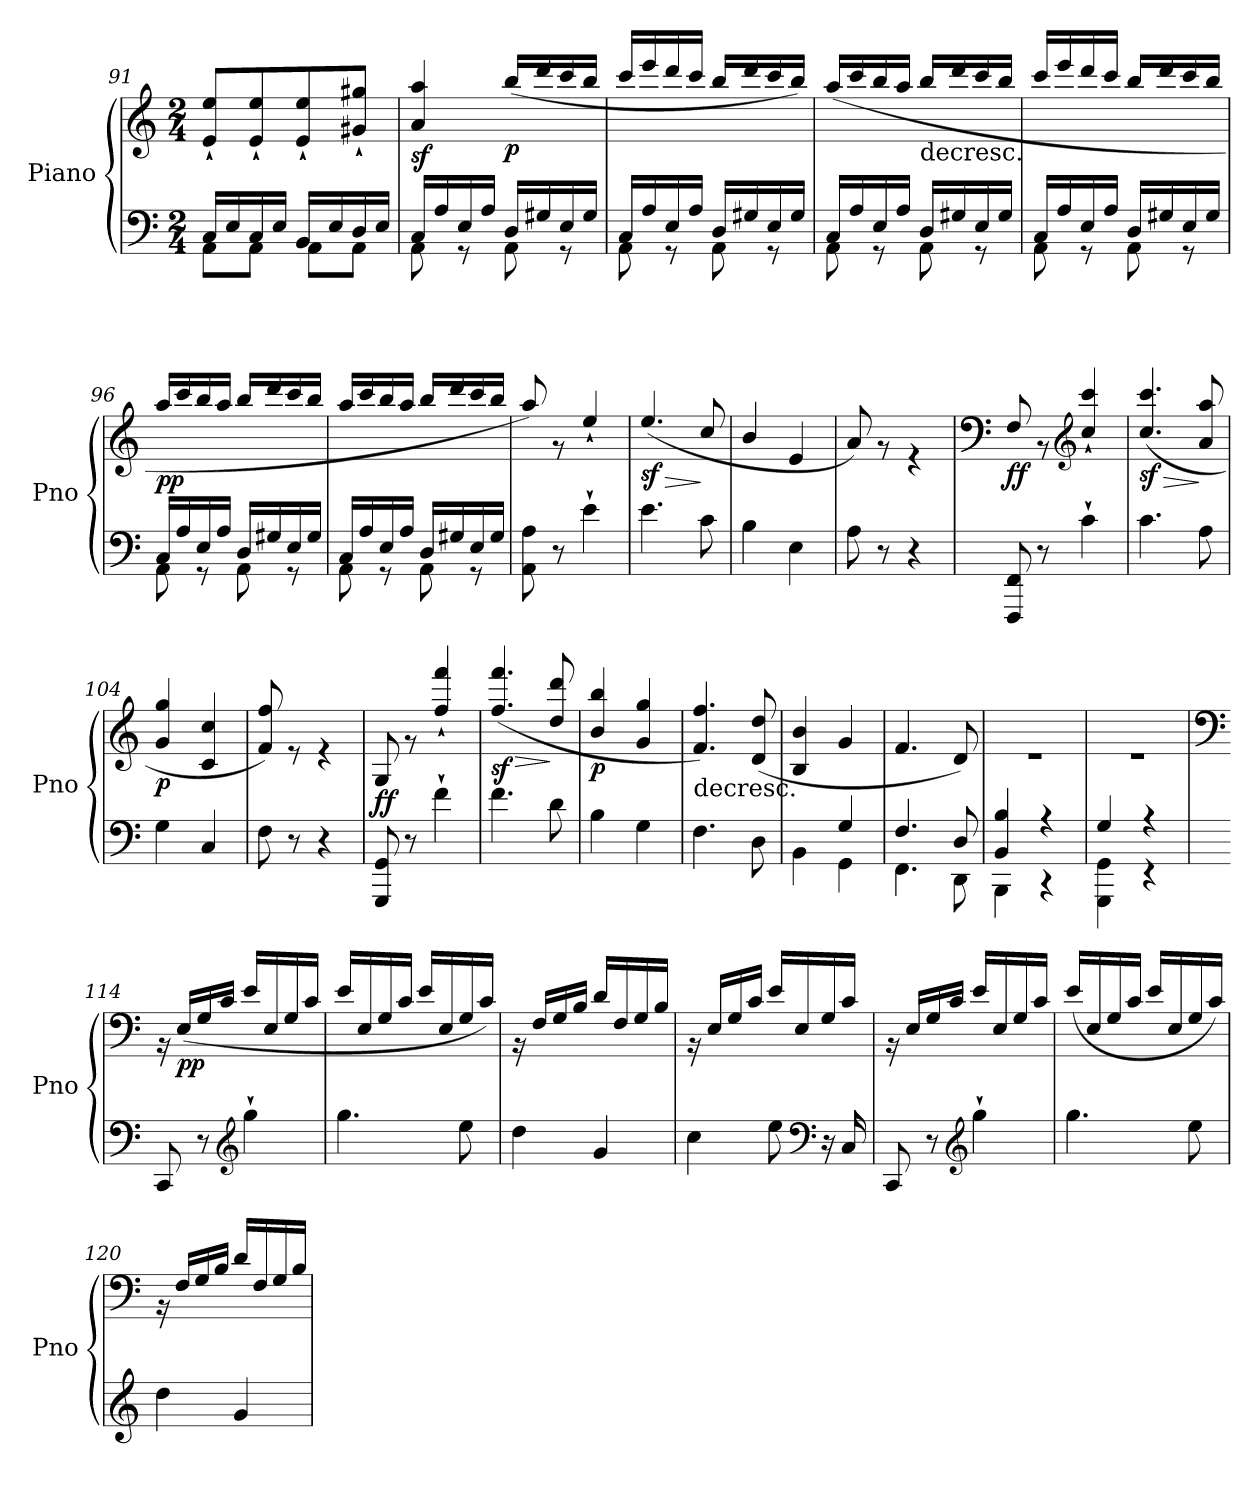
**kern	**kern	**dynam
*part1	*part1	*part1
*staff2	*staff1	*staff1/2
*I"Piano	*	*
*I'Pno	*	*
*clefF4	*clefG2	*
*k[]	*k[]	*
*M2/4	*M2/4	*
=91	=91	=91
*^	*^	*
16C/LL	8AA\L	2ryy	8e/` 8ee/`L	.
16E/	.	.	.	.
16C/	8AA\J	.	8e/` 8ee/`	.
16E/JJ	.	.	.	.
16BB/LL	8AA\L	.	8e/` 8ee/`	.
16E/	.	.	.	.
16D/	8AA\J	.	8g#X/` 8gg#X/`J	.
16E/JJ	.	.	.	.
=92	=92	=92	=92	=92
!	!	!	!	!LO:DY:b
16C/LL	8AA\	2ryy	4a/ 4aa/	sf
16A/	.	.	.	.
16E/	8rGG	.	.	.
16A/JJ	.	.	.	.
!	!	!	!	!LO:DY:b
16D/LL	8AA\	.	(>16bb/LL	p
16G#X/	.	.	16ddd/	.
16E/	8rGG	.	16ccc/	.
16G#/JJ	.	.	16bb/JJ	.
!!LO:PB:g=z	!!
=93	=93	=93	=93	=93
16C/LL	8AA\	2ryy	16ccc/LL	.
16A/	.	.	16eee/	.
16E/	8rGG	.	16ddd/	.
16A/JJ	.	.	16ccc/JJ	.
16D/LL	8AA\	.	16bb/LL	.
16G#X/	.	.	16ddd/	.
16E/	8rGG	.	16ccc/	.
16G#/JJ	.	.	16bb/JJ)	.
=94	=94	=94	=94	=94
16C/LL	8AA\	2ryy	(>16aa/LL	.
16A/	.	.	16ccc/	.
16E/	8rGG	.	16bb/	.
16A/JJ	.	.	16aa/JJ	.
!	!	!	!LO:TX:b:t=decresc.	!
16D/LL	8AA\	.	16bb/LL	.
16G#X/	.	.	16ddd/	.
16E/	8rGG	.	16ccc/	.
16G#/JJ	.	.	16bb/JJ	.
=95	=95	=95	=95	=95
16C/LL	8AA\	2ryy	16ccc/LL	.
16A/	.	.	16eee/	.
16E/	8rGG	.	16ddd/	.
16A/JJ	.	.	16ccc/JJ	.
16D/LL	8AA\	.	16bb/LL	.
16G#X/	.	.	16ddd/	.
16E/	8rGG	.	16ccc/	.
16G#/JJ	.	.	16bb/JJ	.
=96	=96	=96	=96	=96
!	!	!	!	!LO:DY:b
16C/LL	8AA\	2ryy	16aa/LL	pp
16A/	.	.	16ccc/	.
16E/	8rGG	.	16bb/	.
16A/JJ	.	.	16aa/JJ	.
16D/LL	8AA\	.	16bb/LL	.
16G#X/	.	.	16ddd/	.
16E/	8rGG	.	16ccc/	.
16G#/JJ	.	.	16bb/JJ	.
!!LO:LB:g=z	!!
=97	=97	=97	=97	=97
16C/LL	8AA\	2ryy	16aa/LL	.
16A/	.	.	16ccc/	.
16E/	8rGG	.	16bb/	.
16A/JJ	.	.	16aa/JJ	.
16D/LL	8AA\	.	16bb/LL	.
16G#X/	.	.	16ddd/	.
16E/	8rGG	.	16ccc/	.
16G#/JJ	.	.	16bb/JJ	.
*v	*v	*	*	*
=98	=98	=98	=98
8AA\ 8A\	2ryy	8aa/)	.
8r	.	8r	.
4e`\	.	4ee`/	.
=99	=99	=99	=99
!	!	!	!LO:HP:b
!	!	!	!LO:DY:n=1:b
4.e\	2ryy	(>4.ee/	> sf
8c\	.	8cc/	]
=100	=100	=100	=100
4B\	2ryy	4b/	.
4E\	.	4e/	.
=101	=101	=101	=101
8A\	2ryy	8a/)	.
8r	.	8r	.
4r	.	4r	.
=102	=102	=102	=102
*	*clefF4	*	*
!	!	!	!LO:DY:b
8FFF/ 8FF/	2ryy	8F/	ff
8r	.	8r	.
*	*clefG2	*	*
4c`\	.	4cc/` 4ccc/`	.
=103	=103	=103	=103
!	!	!	!LO:HP:b
!	!	!	!LO:DY:n=1:b
4.c\	2ryy	(>4.cc/ 4.ccc/	> sf
8A\	.	8a/ 8aa/	]
=104	=104	=104	=104
!	!	!	!LO:DY:b
4G\	2ryy	4g/ 4gg/	p
4C/	.	4c/ 4cc/	.
=105	=105	=105	=105
8F\	2ryy	8f/ 8ff/)	.
8r	.	8r	.
4r	.	4r	.
=106	=106	=106	=106
!	!	!	!LO:DY:b
8GGG/ 8GG/	2ryy	8G/	ff
8r	.	8r	.
4f`\	.	4ff/` 4fff/`	.
!!LO:LB:g=z	!!
=107	=107	=107	=107
!	!	!	!LO:HP:b
!	!	!	!LO:DY:n=1:b
4.f\	2ryy	(>4.ff/ 4.fff/	> sf
8d\	.	8dd/ 8ddd/	]
=108	=108	=108	=108
!	!	!	!LO:DY:b
4B\	2ryy	4b/ 4bb/	p
4G\	.	4g/ 4gg/	.
=109	=109	=109	=109
!	!LO:TX:b:t=decresc.	!	!
4.F\	2ryy	4.f/ 4.ff/)	.
8D\	.	(>8d/ 8dd/	.
=110	=110	=110	=110
*^	*	*	*
4ryy	4BB\	2ryy	4B/ 4b/	.
4G/	4GG\	.	4g/	.
=111	=111	=111	=111	=111
4.F/	4.FF\	2ryy	4.f/	.
8D/	8DD\	.	8d/)	.
=112	=112	=112	=112	=112
4BB/ 4B/	4BBB\	2ryy	2r	.
4r	4r	.	.	.
=113	=113	=113	=113	=113
4G/	4GGG\ 4GG\	2ryy	2r	.
4r	4r	.	.	.
*v	*v	*	*	*
=114	=114	=114	=114
*	*clefF4	*	*
8CC/	2ryy	16r	.
!	!	!	!LO:DY:b
.	.	(>16E/LL	pp
8r	.	16G/	.
.	.	16c/JJ	.
*clefG2	*	*	*
4gg`\	.	16e/LL	.
.	.	16E/	.
.	.	16G/	.
.	.	16c/JJ	.
=115	=115	=115	=115
4.gg\	2ryy	16e/LL	.
.	.	16E/	.
.	.	16G/	.
.	.	16c/JJ	.
.	.	16e/LL	.
.	.	16E/	.
8ee\	.	16G/	.
.	.	16c/JJ)	.
=116	=116	=116	=116
4dd\	2ryy	16r	.
.	.	16F/LL	.
.	.	16G/	.
.	.	16B/JJ	.
4g/	.	16d/LL	.
.	.	16F/	.
.	.	16G/	.
.	.	16B/JJ	.
!!LO:LB:g=z	!!
=117	=117	=117	=117
4cc\	2ryy	16r	.
.	.	16E/LL	.
.	.	16G/	.
.	.	16c/JJ	.
8ee\	.	16e/LL	.
.	.	16E/	.
*clefF4	*	*	*
16r	.	16G/	.
16C/	.	16c/JJ	.
=118	=118	=118	=118
8CC/	2ryy	16r	.
.	.	16E/LL	.
8r	.	16G/	.
.	.	16c/JJ	.
*clefG2	*	*	*
4gg`\	.	16e/LL	.
.	.	16E/	.
.	.	16G/	.
.	.	16c/JJ	.
=119	=119	=119	=119
4.gg\	2ryy	(>16e/LL	.
.	.	16E/	.
.	.	16G/	.
.	.	16c/JJ	.
.	.	16e/LL	.
.	.	16E/	.
8ee\	.	16G/	.
.	.	16c/JJ)	.
=120	=120	=120	=120
4dd\	2ryy	16r	.
.	.	16F/LL	.
.	.	16G/	.
.	.	16B/JJ	.
4g/	.	16d/LL	.
.	.	16F/	.
.	.	16G/	.
.	.	16B/JJ	.
*	*v	*v	*
=	=	=
*-	*-	*-
